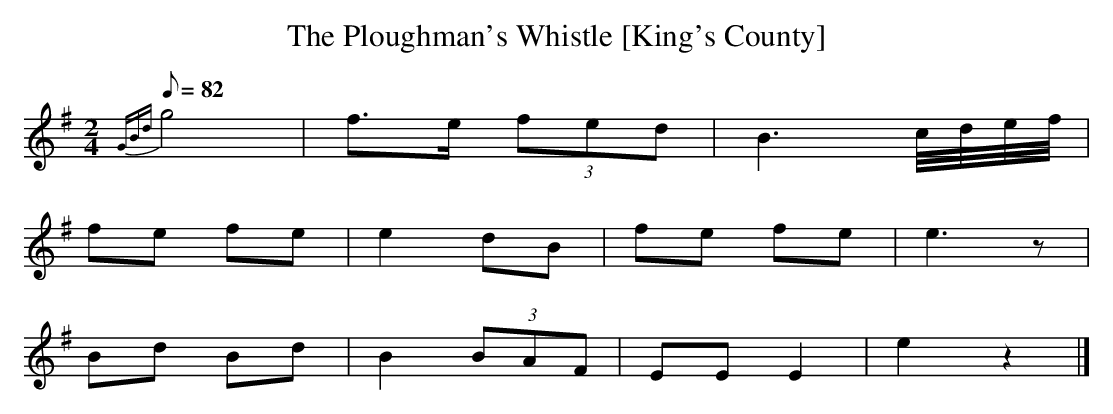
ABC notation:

X:1
T: The Ploughman's Whistle [King's County]
M: 2/4
L: 1/8
Q: 1/8=82
K: G % 1 sharp
V: 1
{GBd}g4 | f>e (3fed | B3 c/4d/4e/4f/4 |
fe fe | e2 dB | fe fe | e3 z |
Bd Bd | B2 (3BAF | EE E2 | e2 z2 |]
